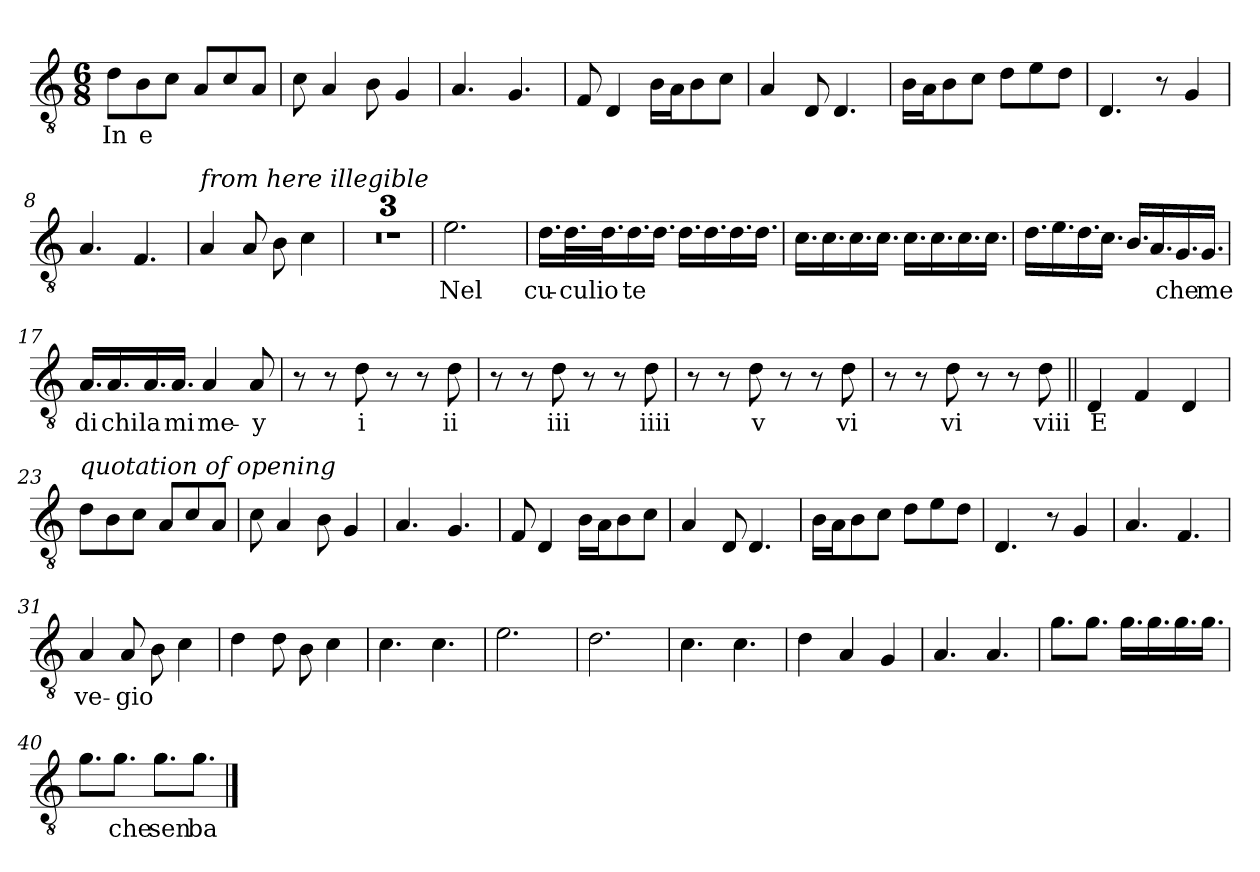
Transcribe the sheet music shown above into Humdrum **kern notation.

**kern	**text
*part1	*part1
*staff1	*staff1
*clefGv2	*
*k[]	*
*C:	*
*M6/8	*
=1	=1
!	!LO:LY:b
8d\L	In
!	!LO:LY:b
8B\	e
8c\J	.
8A/L	.
8c/	.
8A/J	.
=2	=2
8c\	.
4A/	.
8B\	.
4G/	.
=3	=3
4.A/	.
4.G/	.
=4	=4
8F/	.
4D/	.
16B\LL	.
16A\J	.
8B\	.
8c\J	.
=5	=5
4A/	.
8D/	.
4.D/	.
=6	=6
16B\LL	.
16A\J	.
8B\	.
8c\J	.
8d\L	.
8e\	.
8d\J	.
!!LO:LB:g=z
=7	=7
4.D/	.
8r	.
4G/	.
=8	=8
4.A/	.
4.F/	.
=9	=9
!LO:TX:a:i:t=from here illegible	!
4A/	.
8A/	.
8B\	.
4c\	.
=10	=10
2.r	.
=11	=11
2.r	.
=12	=12
2.r	.
=13	=13
!	!LO:LY:b
2.e\	Nel
!!LO:LB:g=z
=14	=14
!	!LO:LY:b
16.d\LL	cu-
!	!LO:LY:b
32.d\L	-cul
!	!LO:LY:b
32.d\J	io
!	!LO:LY:b
16.d\	te
16.d\JJ	.
16.d\LL	.
16.d\	.
16.d\	.
16.d\JJ	.
=15	=15
16.c\LL	.
16.c\	.
16.c\	.
16.c\JJ	.
16.c\LL	.
16.c\	.
16.c\	.
16.c\JJ	.
=16	=16
16.d\LL	.
16.e\	.
16.d\	.
16.c\JJ	.
16.B/LL	.
16.A/	.
!	!LO:LY:b
16.G/	che
!	!LO:LY:b
16.G/JJ	me
=17	=17
!	!LO:LY:b
16.A/LL	di
!	!LO:LY:b
16.A/	chi
!	!LO:LY:b
16.A/	la
!	!LO:LY:b
16.A/JJ	mi
!	!LO:LY:b
4A/	me-
!	!LO:LY:b
8A/	-y
!!LO:LB:g=z
=18	=18
8r	.
8r	.
!	!LO:LY:b
8d\	i
8r	.
8r	.
!	!LO:LY:b
8d\	ii
=19	=19
8r	.
8r	.
!	!LO:LY:b
8d\	iii
8r	.
8r	.
!	!LO:LY:b
8d\	iiii
=20	=20
8r	.
8r	.
!	!LO:LY:b
8d\	v
8r	.
8r	.
!	!LO:LY:b
8d\	vi
=21	=21
8r	.
8r	.
!	!LO:LY:b
8d\	vi
8r	.
8r	.
!	!LO:LY:b
8d\	viii
=22||	=22||
!	!LO:LY:b
4D/	E
4F/	.
4D/	.
=23	=23
!LO:TX:a:i:t=quotation of opening	!
8d\L	.
8B\	.
8c\J	.
8A/L	.
8c/	.
8A/J	.
=24	=24
8c\	.
4A/	.
8B\	.
4G/	.
!!LO:LB:g=z
=25	=25
4.A/	.
4.G/	.
=26	=26
8F/	.
4D/	.
16B\LL	.
16A\J	.
8B\	.
8c\J	.
=27	=27
4A/	.
8D/	.
4.D/	.
=28	=28
16B\LL	.
16A\J	.
8B\	.
8c\J	.
8d\L	.
8e\	.
8d\J	.
=29	=29
4.D/	.
8r	.
4G/	.
=30	=30
4.A/	.
4.F/	.
=31	=31
!	!LO:LY:b
4A/	ve-
!	!LO:LY:b
8A/	-gio
8B\	.
4c\	.
!!LO:LB:g=z
=32	=32
4d\	.
8d\	.
8B\	.
4c\	.
=33	=33
4.c\	.
4.c\	.
=34	=34
2.e\	.
=35	=35
2.d\	.
=36	=36
4.c\	.
4.c\	.
=37	=37
4d\	.
4A/	.
4G/	.
=38	=38
4.A/	.
4.A/	.
=39	=39
8.g\L	.
8.g\J	.
16.g\LL	.
16.g\	.
16.g\	.
16.g\JJ	.
!!LO:LB:g=z
=40	=40
8.g\L	.
!	!LO:LY:b
8.g\J	che
!	!LO:LY:b
8.g\L	sen
!	!LO:LY:b
8.g\J	ba
==	==
*-	*-
